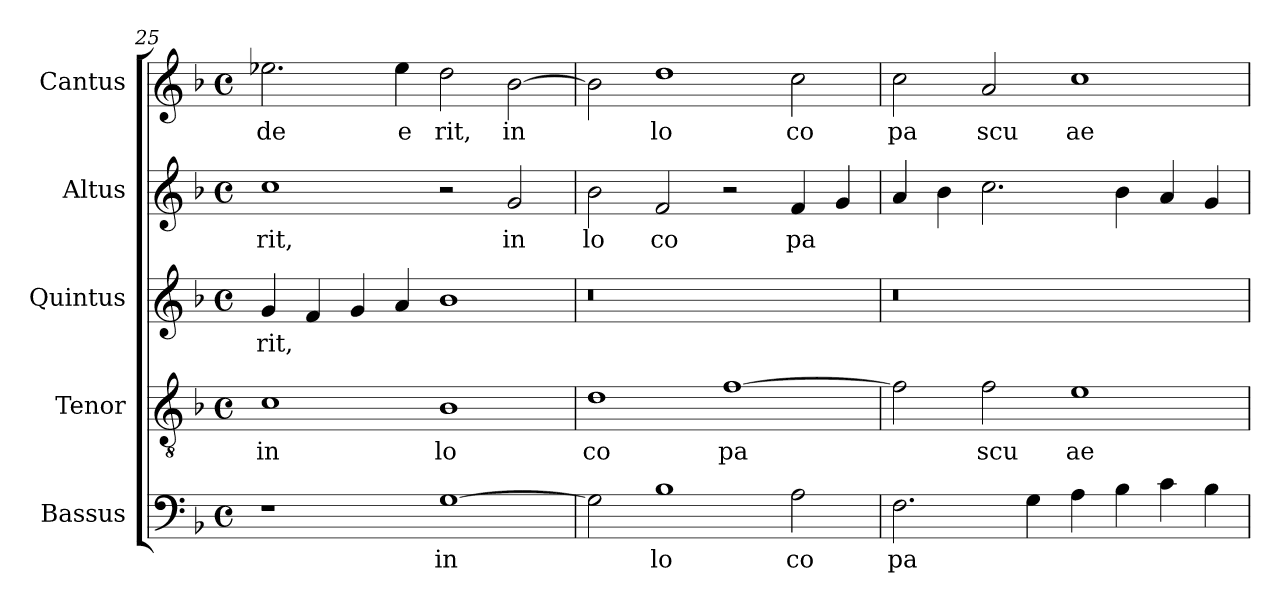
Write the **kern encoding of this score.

**kern	**text	**kern	**text	**kern	**text	**kern	**text	**kern	**text
*part5	*part5	*part4	*part4	*part3	*part3	*part2	*part2	*part1	*part1
*staff5	*staff5	*staff4	*staff4	*staff3	*staff3	*staff2	*staff2	*staff1	*staff1
*I"Bassus	*	*I"Tenor	*	*I"Quintus	*	*I"Altus	*	*I"Cantus	*
*clefF4	*	*clefGv2	*	*clefG2	*	*clefG2	*	*clefG2	*
*k[b-]	*	*k[b-]	*	*k[b-]	*	*k[b-]	*	*k[b-]	*
*F:	*	*F:	*	*F:	*	*F:	*	*F:	*
*M4/4	*	*M4/4	*	*M4/4	*	*M4/4	*	*M4/4	*
*met(c)	*	*met(c)	*	*met(c)	*	*met(c)	*	*met(c)	*
=25	=25	=25	=25	=25	=25	=25	=25	=25	=25
!	!	!	!LO:LY:b:cj	!	!LO:LY:b	!	!LO:LY:b:cj	!	!LO:LY:b:cj
1r	.	1c	in	4g/	-rit,	1cc	rit,	2.ee-X\	de
.	.	.	.	4f/	.	.	.	.	.
.	.	.	.	4g/	.	.	.	.	.
!	!	!	!	!	!	!	!	!	!LO:LY:b:cj
.	.	.	.	4a/	.	.	.	4ee-\	e
!	!LO:LY:b:cj	!	!LO:LY:b:cj	!	!	!	!	!	!LO:LY:b:cj
[>1G	in	1B-	lo	1b-	.	2r	.	2dd\	rit,
!	!	!	!	!	!	!	!LO:LY:b:cj	!	!LO:LY:b:cj
.	.	.	.	.	.	2g/	in	[>2b-\	in
=26	=26	=26	=26	=26	=26	=26	=26	=26	=26
!	!	!	!LO:LY:b:cj	!	!	!	!LO:LY:b:cj	!	!
2G\]	.	1d	co	0r	.	2b-\	lo	2b-\]	.
!	!LO:LY:b:cj	!	!	!	!	!	!LO:LY:b:cj	!	!LO:LY:b:cj
1B-	lo	.	.	.	.	2f/	co	1dd	lo
!	!	!	!LO:LY:b:cj	!	!	!	!	!	!
.	.	[>1f	pa	.	.	2r	.	.	.
!	!LO:LY:b:cj	!	!	!	!	!	!LO:LY:b	!	!LO:LY:b:cj
2A\	co	.	.	.	.	4f/	pa	2cc\	co
.	.	.	.	.	.	4g/	.	.	.
=27	=27	=27	=27	=27	=27	=27	=27	=27	=27
!	!LO:LY:b:cj	!	!	!	!	!	!	!	!LO:LY:b:cj
2.F\	pa	2f\]	.	0r	.	4a/	.	2cc\	pa
.	.	.	.	.	.	4b-\	.	.	.
!	!	!	!LO:LY:b:cj	!	!	!	!	!	!LO:LY:b:cj
.	.	2f\	scu	.	.	2.cc\	.	2a/	scu
4G\	.	.	.	.	.	.	.	.	.
!	!	!	!LO:LY:b:cj	!	!	!	!	!	!LO:LY:b:cj
4A\	.	1e	ae	.	.	.	.	1cc	ae
4B-\	.	.	.	.	.	4b-\	.	.	.
4c\	.	.	.	.	.	4a/	.	.	.
4B-\	.	.	.	.	.	4g/	.	.	.
=	=	=	=	=	=	=	=	=	=
*-	*-	*-	*-	*-	*-	*-	*-	*-	*-
